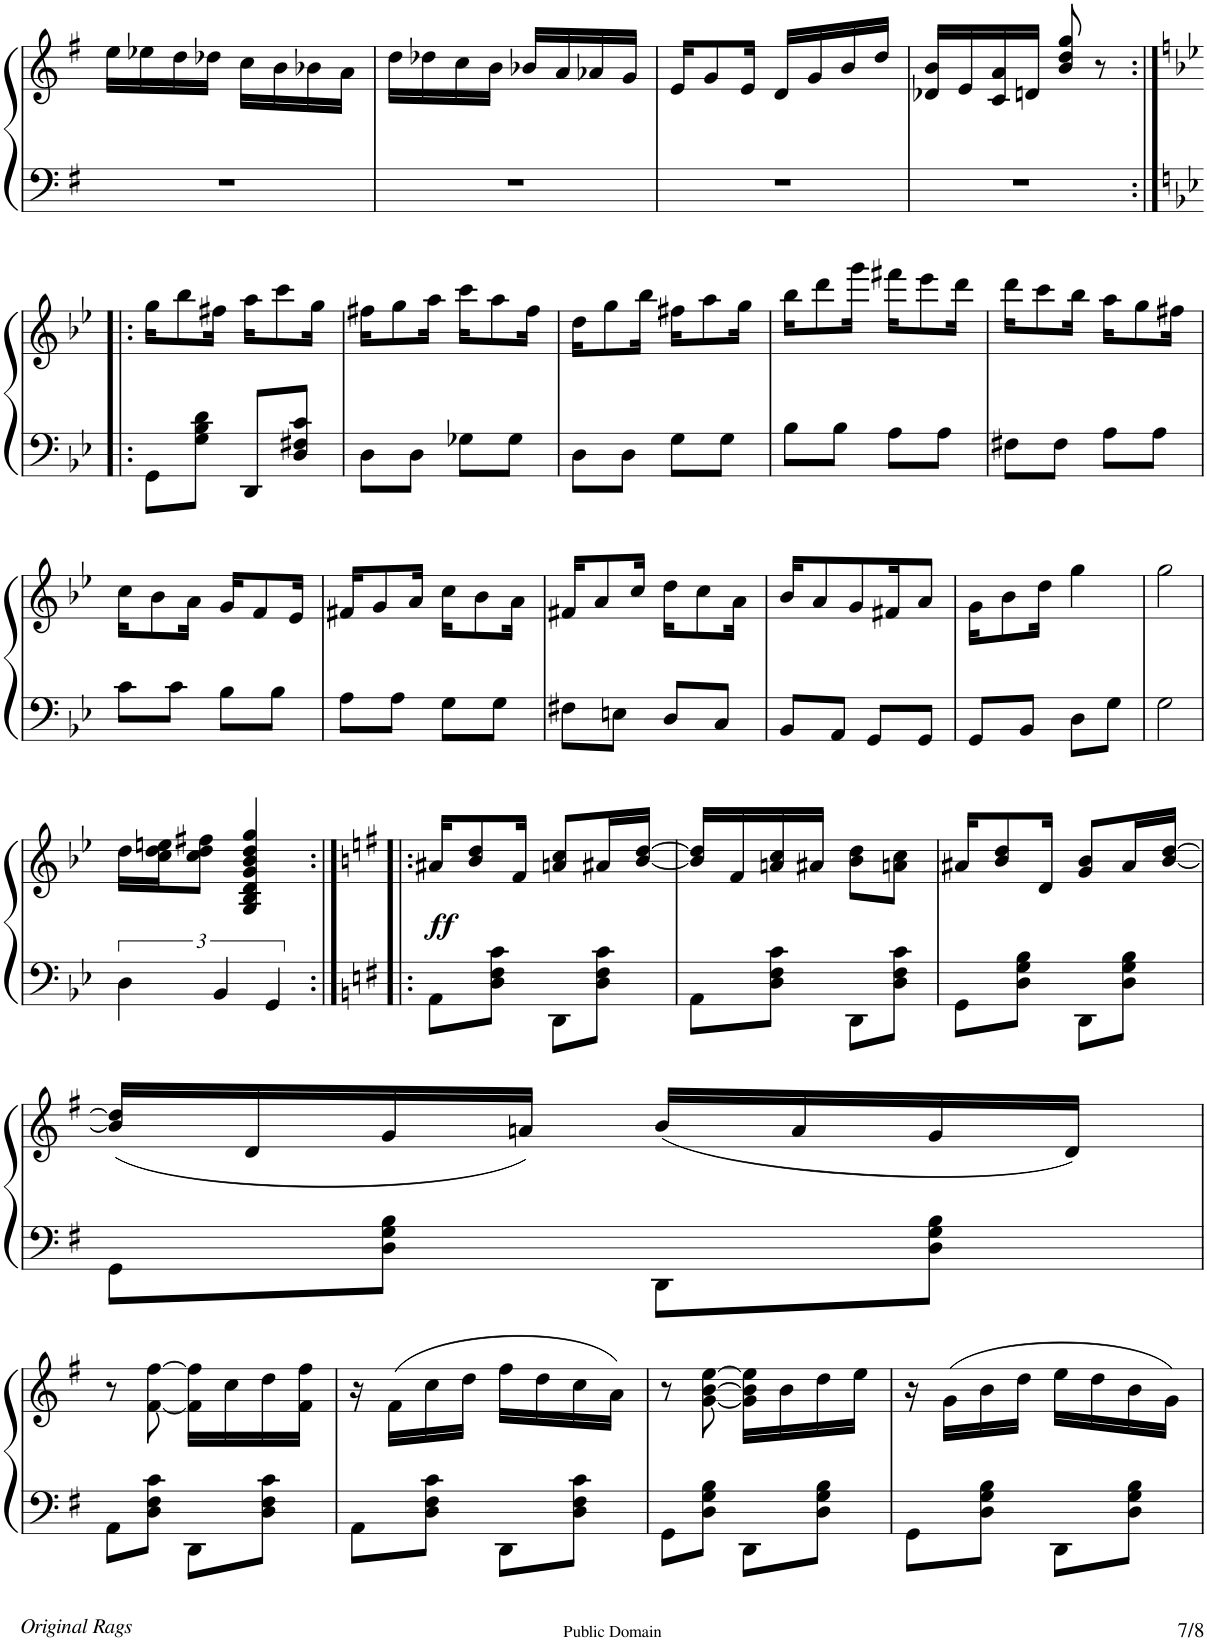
**kern	**kern	**dynam
*part1	*part1	*part1
*staff2	*staff1	*staff1/2
*I"Piano	*	*
*I'Pno.	*	*
!!LO:PB:g=z
*clefF4	*clefG2	*
*k[f#]	*k[f#]	*
*M2/4	*M2/4	*
=106	=106	=106
2r	16ee\LL	.
.	16ee-X\	.
.	16dd\	.
.	16dd-X\JJ	.
.	16cc\LL	.
.	16b\	.
.	16b-X\	.
.	16a\JJ	.
=107	=107	=107
2r	16dd\LL	.
.	16dd-X\	.
.	16cc\	.
.	16b\JJ	.
.	16b-X/LL	.
.	16a/	.
.	16a-X/	.
.	16g/JJ	.
=108	=108	=108
2r	16e/KL	.
.	8g/	.
.	16e/Jk	.
.	16d/LL	.
.	16g/	.
.	16b/	.
.	16dd/JJ	.
=109	=109	=109
2r	16d-X/ 16b/LL	.
.	16e/	.
.	16c/ 16a/	.
.	16dn/JJ	.
.	8b/ 8dd/ 8gg/	.
.	8r	.
!!LO:LB:g=z
=110:|!|:	=110:|!|:	=110:|!|:
*k[b-e-]	*k[b-e-]	*
8GG\L	16gg\KL	.
.	8bb-\	.
8G\ 8B-\ 8d\J	.	.
.	16ff#X\Jk	.
8DD/L	16aa\KL	.
.	8ccc\	.
8D/ 8F#X/ 8c/J	.	.
.	16gg\Jk	.
=111	=111	=111
8D\L	16ff#X\KL	.
.	8gg\	.
8D\J	.	.
.	16aa\Jk	.
8G-X\L	16ccc\KL	.
.	8aa\	.
8G-\J	.	.
.	16ff#\Jk	.
=112	=112	=112
8D\L	16dd\KL	.
.	8gg\	.
8D\J	.	.
.	16bb-\Jk	.
8G\L	16ff#X\KL	.
.	8aa\	.
8G\J	.	.
.	16gg\Jk	.
=113	=113	=113
8B-\L	16bb-\KL	.
.	8ddd\	.
8B-\J	.	.
.	16ggg\Jk	.
8A\L	16fff#X\KL	.
.	8eee-\	.
8A\J	.	.
.	16ddd\Jk	.
=114	=114	=114
8F#X\L	16ddd\KL	.
.	8ccc\	.
8F#\J	.	.
.	16bb-\Jk	.
8A\L	16aa\KL	.
.	8gg\	.
8A\J	.	.
.	16ff#X\Jk	.
!!LO:LB:g=z
=115	=115	=115
8c\L	16cc\KL	.
.	8b-\	.
8c\J	.	.
.	16a\Jk	.
8B-\L	16g/KL	.
.	8f/	.
8B-\J	.	.
.	16e-/Jk	.
=116	=116	=116
8A\L	16f#X/KL	.
.	8g/	.
8A\J	.	.
.	16a/Jk	.
8G\L	16cc\KL	.
.	8b-\	.
8G\J	.	.
.	16a\Jk	.
=117	=117	=117
8F#X\L	16f#X/KL	.
.	8a/	.
8En\J	.	.
.	16cc/Jk	.
8D/L	16dd\KL	.
.	8cc\	.
8C/J	.	.
.	16a\Jk	.
=118	=118	=118
8BB-/L	16b-/KL	.
.	8a/	.
8AA/J	.	.
.	8g/	.
8GG/L	.	.
.	16f#X/K	.
8GG/J	8a/J	.
=119	=119	=119
8GG/L	16g\KL	.
.	8b-\	.
8BB-/J	.	.
.	16dd\Jk	.
8D\L	4gg\	.
8G\J	.	.
=120	=120	=120
2G\	2gg\	.
!!LO:LB:g=z
=121	=121	=121
6D\	16dd\LL	.
.	16cc\ 16dd\ 16een\J	.
.	8cc\ 8dd\ 8ff#X\J	.
6BB-/	.	.
.	4G/ 4B-/ 4d/ 4g/ 4b-/ 4dd/ 4gg/	.
6GG/	.	.
=122:|!|:	=122:|!|:	=122:|!|:
*k[f#]	*k[f#]	*
!	!	!LO:DY:b
8AA\L	16a#X/KL	ff
.	8b/ 8dd/	.
8D\ 8F#\ 8c\J	.	.
.	16f#/Jk	.
8DD\L	8an/ 8cc/L	.
8D\ 8F#\ 8c\J	16a#X/L	.
.	[16b/ [16dd/JJ	.
=123	=123	=123
8AA\L	16b/] 16dd/]LL	.
.	16f#/	.
8D\ 8F#\ 8c\J	16an/ 16cc/	.
.	16a#X/JJ	.
8DD\L	8b\ 8dd\L	.
8D\ 8F#\ 8c\J	8an\ 8cc\J	.
=124	=124	=124
8GG\L	16a#X/KL	.
.	8b/ 8dd/	.
8D\ 8G\ 8B\J	.	.
.	16d/Jk	.
8DD\L	8g/ 8b/L	.
8D\ 8G\ 8B\J	16a#/L	.
.	[16b/ [16dd/JJ	.
!!LO:LB:g=z
=125	=125	=125
8GG\L	(16b/] 16dd/]LL	.
.	16d/	.
8D\ 8G\ 8B\J	16g/	.
.	16an/JJ)	.
8DD\L	(16b/LL	.
.	16a/	.
8D\ 8G\ 8B\J	16g/	.
.	16d/JJ)	.
!!LO:LB:g=z
=126	=126	=126
8AA\L	8r	.
8D\ 8F#\ 8c\J	[8f#\ [8ff#\	.
8DD\L	16f#\] 16ff#\]LL	.
.	16cc\	.
8D\ 8F#\ 8c\J	16dd\	.
.	16f#\ 16ff#\JJ	.
=127	=127	=127
8AA\L	16r	.
.	(16f#\LL	.
8D\ 8F#\ 8c\J	16cc\	.
.	16dd\JJ	.
8DD\L	16ff#\LL	.
.	16dd\	.
8D\ 8F#\ 8c\J	16cc\	.
.	16a\JJ)	.
=128	=128	=128
8GG\L	8r	.
8D\ 8G\ 8B\J	[8g\ [8b\ [8ee\	.
8DD\L	16g\] 16b\] 16ee\]LL	.
.	16b\	.
8D\ 8G\ 8B\J	16dd\	.
.	16ee\JJ	.
=129	=129	=129
8GG\L	16r	.
.	(16g\LL	.
8D\ 8G\ 8B\J	16b\	.
.	16dd\JJ	.
8DD\L	16ee\LL	.
.	16dd\	.
8D\ 8G\ 8B\J	16b\	.
.	16g\JJ)	.
=	=	=
*-	*-	*-
